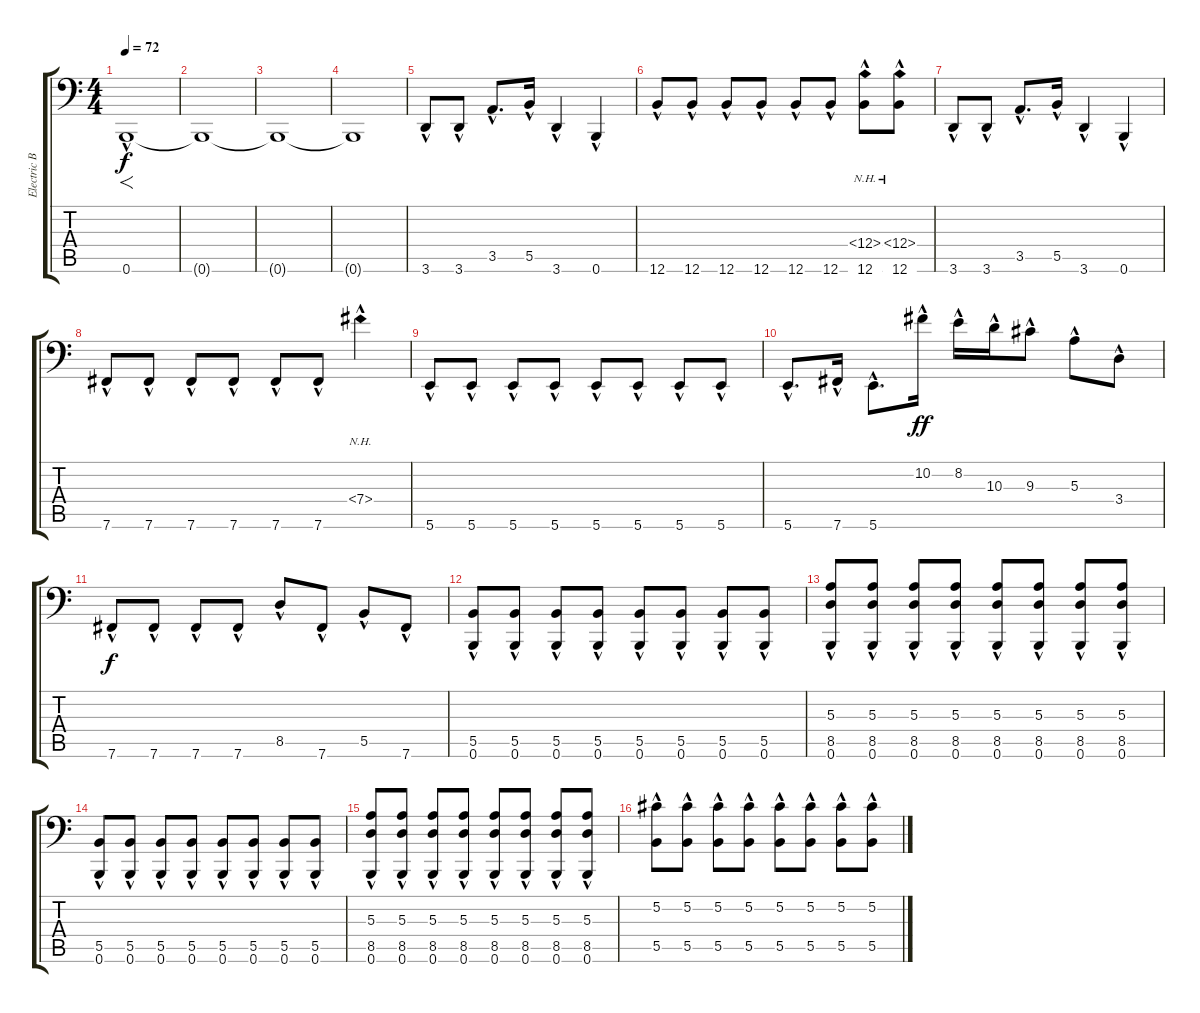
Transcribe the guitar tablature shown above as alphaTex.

\track ("Electric Bass" "Electric B") {instrument electricbassfinger}
\staff {score tabs}
\tuning (Db3 Ab2 E2 B1 Gb1 B0) {hide}
\ts (4 4)
\tempo 72
\clef f4
\ks c
0.6{hac}.1{f dy f instrument electricbassfinger} |
0.6{t}.1 |
0.6{t}.1 |
0.6{t}.1 |
3.6{hac}.8 3.6{hac}.8 3.5{hac}.8{d} 5.5{hac}.16 3.6{hac}.4 0.6{hac}.4 |
12.6{hac}.8 12.6{hac}.8 12.6{hac}.8 12.6{hac}.8 12.6{hac}.8 12.6{hac}.8 (12.4{nh hac} 12.6{hac}).8 (12.4{nh hac} 12.6{hac}).8 |
3.6{hac}.8 3.6{hac}.8 3.5{hac}.8{d} 5.5{hac}.16 3.6{hac}.4 0.6{hac}.4 |
7.6{hac}.8 7.6{hac}.8 7.6{hac}.8 7.6{hac}.8 7.6{hac}.8 7.6{hac}.8 7.4{nh hac}.4 |
5.6{hac}.8 5.6{hac}.8 5.6{hac}.8 5.6{hac}.8 5.6{hac}.8 5.6{hac}.8 5.6{hac}.8 5.6{hac}.8 |
5.6{hac}.8{d} 7.6{hac}.16 5.6{hac}.8{d} 10.2{hac}.16{dy ff} 8.2{hac}.16 10.3{hac}.16 9.3{hac}.8 5.3{hac}.8 3.4{hac}.8 |
7.6{hac}.8{dy f} 7.6{hac}.8 7.6{hac}.8 7.6{hac}.8 8.5{hac}.8 7.6{hac}.8 5.5{hac}.8 7.6{hac}.8 |
(5.5{hac} 0.6{hac}).8 (5.5{hac} 0.6{hac}).8 (5.5{hac} 0.6{hac}).8 (5.5{hac} 0.6{hac}).8 (5.5{hac} 0.6{hac}).8 (5.5{hac} 0.6{hac}).8 (5.5{hac} 0.6{hac}).8 (5.5{hac} 0.6{hac}).8 |
(5.3{hac} 8.5{hac} 0.6{hac}).8 (5.3{hac} 8.5{hac} 0.6{hac}).8 (5.3{hac} 8.5{hac} 0.6{hac}).8 (5.3{hac} 8.5{hac} 0.6{hac}).8 (5.3{hac} 8.5{hac} 0.6{hac}).8 (5.3{hac} 8.5{hac} 0.6{hac}).8 (5.3{hac} 8.5{hac} 0.6{hac}).8 (5.3{hac} 8.5{hac} 0.6{hac}).8 |
(5.5{hac} 0.6{hac}).8 (5.5{hac} 0.6{hac}).8 (5.5{hac} 0.6{hac}).8 (5.5{hac} 0.6{hac}).8 (5.5{hac} 0.6{hac}).8 (5.5{hac} 0.6{hac}).8 (5.5{hac} 0.6{hac}).8 (5.5{hac} 0.6{hac}).8 |
(5.3{hac} 8.5{hac} 0.6{hac}).8 (5.3{hac} 8.5{hac} 0.6{hac}).8 (5.3{hac} 8.5{hac} 0.6{hac}).8 (5.3{hac} 8.5{hac} 0.6{hac}).8 (5.3{hac} 8.5{hac} 0.6{hac}).8 (5.3{hac} 8.5{hac} 0.6{hac}).8 (5.3{hac} 8.5{hac} 0.6{hac}).8 (5.3{hac} 8.5{hac} 0.6{hac}).8 |
(5.2{hac} 5.5{hac}).8 (5.2{hac} 5.5{hac}).8 (5.2{hac} 5.5{hac}).8 (5.2{hac} 5.5{hac}).8 (5.2{hac} 5.5{hac}).8 (5.2{hac} 5.5{hac}).8 (5.2{hac} 5.5{hac}).8 (5.2{hac} 5.5{hac}).8
